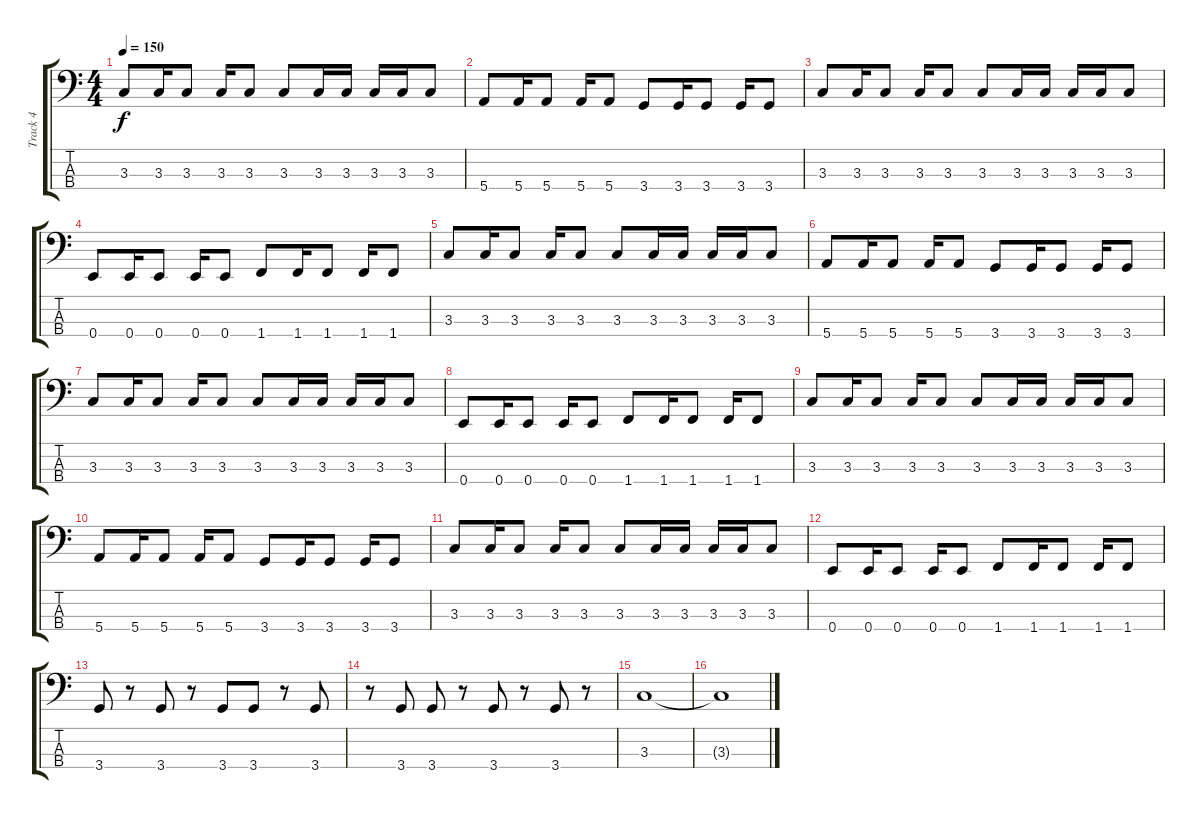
\track ("Track 4" "Track 4") {instrument electricbassfinger}
\staff {score tabs}
\tuning (G2 D2 A1 E1) {hide}
\ts (4 4)
\tempo 150
\clef f4
\ks c
3.3.8{dy f} 3.3.16 3.3.8 3.3.16 3.3.8 3.3.8 3.3.16 3.3.16 3.3.16 3.3.16 3.3.8 |
5.4.8 5.4.16 5.4.8 5.4.16 5.4.8 3.4.8 3.4.16 3.4.8 3.4.16 3.4.8 |
3.3.8 3.3.16 3.3.8 3.3.16 3.3.8 3.3.8 3.3.16 3.3.16 3.3.16 3.3.16 3.3.8 |
0.4.8 0.4.16 0.4.8 0.4.16 0.4.8 1.4.8 1.4.16 1.4.8 1.4.16 1.4.8 |
3.3.8 3.3.16 3.3.8 3.3.16 3.3.8 3.3.8 3.3.16 3.3.16 3.3.16 3.3.16 3.3.8 |
5.4.8 5.4.16 5.4.8 5.4.16 5.4.8 3.4.8 3.4.16 3.4.8 3.4.16 3.4.8 |
3.3.8 3.3.16 3.3.8 3.3.16 3.3.8 3.3.8 3.3.16 3.3.16 3.3.16 3.3.16 3.3.8 |
0.4.8 0.4.16 0.4.8 0.4.16 0.4.8 1.4.8 1.4.16 1.4.8 1.4.16 1.4.8 |
3.3.8 3.3.16 3.3.8 3.3.16 3.3.8 3.3.8 3.3.16 3.3.16 3.3.16 3.3.16 3.3.8 |
5.4.8 5.4.16 5.4.8 5.4.16 5.4.8 3.4.8 3.4.16 3.4.8 3.4.16 3.4.8 |
3.3.8 3.3.16 3.3.8 3.3.16 3.3.8 3.3.8 3.3.16 3.3.16 3.3.16 3.3.16 3.3.8 |
0.4.8 0.4.16 0.4.8 0.4.16 0.4.8 1.4.8 1.4.16 1.4.8 1.4.16 1.4.8 |
3.4.8 r.8 3.4.8 r.8 3.4.8 3.4.8 r.8 3.4.8 |
r.8 3.4.8 3.4.8 r.8 3.4.8 r.8 3.4.8 r.8 |
3.3.1{volume 0} |
3.3{t}.1
